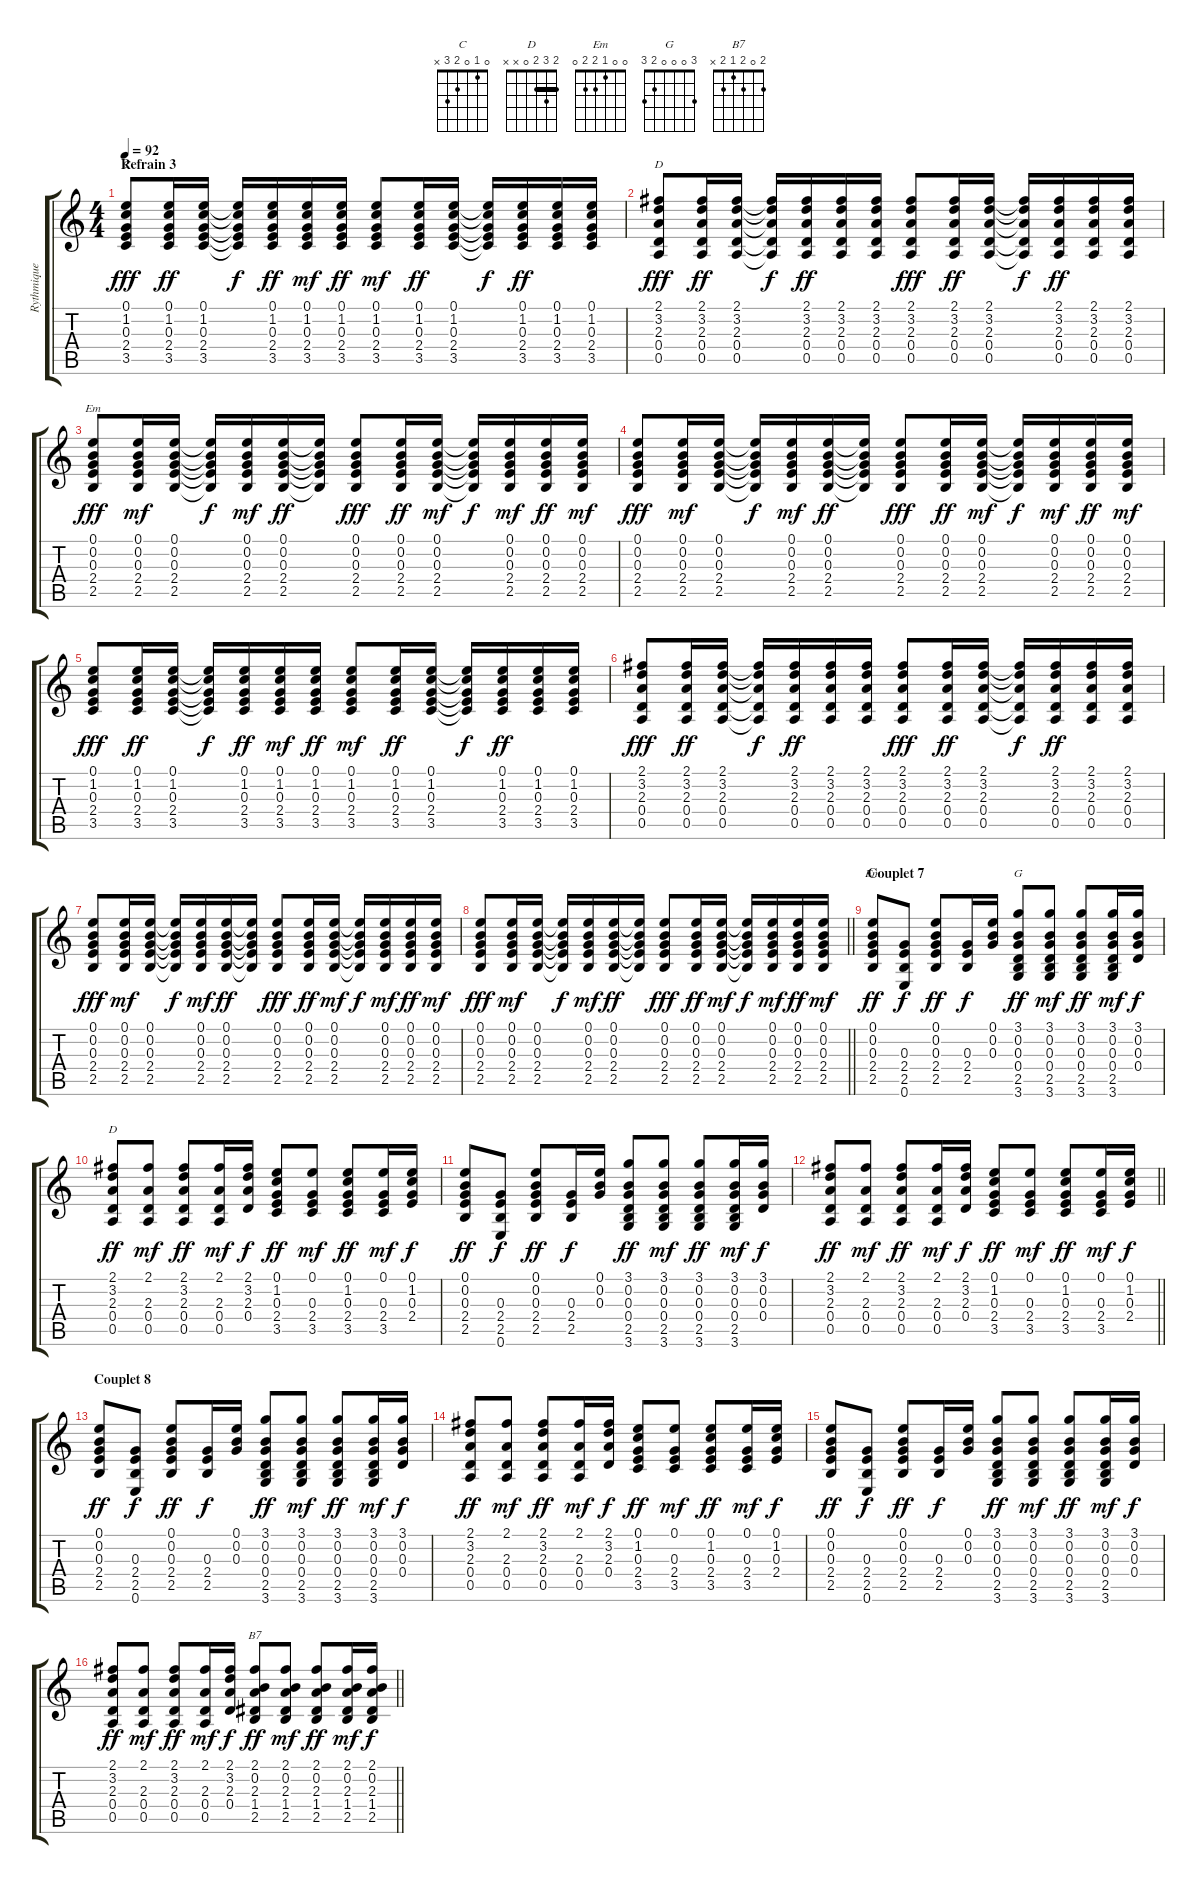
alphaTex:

\track ("Rythmique" "Rythmique") {instrument acousticguitarsteel}
\staff {score tabs}
\tuning (E4 B3 G3 D3 A2 E2) {hide}
\chord ("C" 0 1 0 2 3 x)
\chord ("D" 0 1 0 2 3 x)
\chord ("Em" 0 1 0 2 3 x)
\chord ("Em" 0 0 1 2 2 0)
\chord ("G" 3 0 0 0 2 3)
\chord ("D" 2 3 2 0 x x) {barre 2}
\chord ("B7" 2 0 2 1 2 x)
\ts (4 4)
\section ("" "Refrain 3")
\tempo 92
\clef g2
\ks c
(0.1 1.2 0.3 2.4 3.5).8{ch "C" dy fff} (0.1 1.2 0.3 2.4 3.5).16{dy ff} (0.1 1.2 0.3 2.4 3.5).16 (0.1{t} 1.2{t} 0.3{t} 2.4{t} 3.5{t}).16{dy f} (0.1 1.2 0.3 2.4 3.5).16{dy ff} (0.1 1.2 0.3 2.4 3.5).16{dy mf} (0.1 1.2 0.3 2.4 3.5).16{dy ff} (0.1 1.2 0.3 2.4 3.5).8{dy mf} (0.1 1.2 0.3 2.4 3.5).16{dy ff} (0.1 1.2 0.3 2.4 3.5).16 (0.1{t} 1.2{t} 0.3{t} 2.4{t} 3.5{t}).16{dy f} (0.1 1.2 0.3 2.4 3.5).16{dy ff} (0.1 1.2 0.3 2.4 3.5).16 (0.1 1.2 0.3 2.4 3.5).16 |
(2.1 3.2 2.3 0.4 0.5).8{ch "D" dy fff} (2.1 3.2 2.3 0.4 0.5).16{dy ff} (2.1 3.2 2.3 0.4 0.5).16 (2.1{t} 3.2{t} 2.3{t} 0.4{t} 0.5{t}).16{dy f} (2.1 3.2 2.3 0.4 0.5).16{dy ff} (2.1 3.2 2.3 0.4 0.5).16 (2.1 3.2 2.3 0.4 0.5).16 (2.1 3.2 2.3 0.4 0.5).8{dy fff} (2.1 3.2 2.3 0.4 0.5).16{dy ff} (2.1 3.2 2.3 0.4 0.5).16 (2.1{t} 3.2{t} 2.3{t} 0.4{t} 0.5{t}).16{dy f} (2.1 3.2 2.3 0.4 0.5).16{dy ff} (2.1 3.2 2.3 0.4 0.5).16 (2.1 3.2 2.3 0.4 0.5).16 |
(0.1 0.2 0.3 2.4 2.5).8{ch "Em" dy fff} (0.1 0.2 0.3 2.4 2.5).16{dy mf} (0.1 0.2 0.3 2.4 2.5).16 (0.1{t} 0.2{t} 0.3{t} 2.4{t} 2.5{t}).16{dy f} (0.1 0.2 0.3 2.4 2.5).16{dy mf} (0.1 0.2 0.3 2.4 2.5).16{dy ff} (0.1{t} 0.2{t} 0.3{t} 2.4{t} 2.5{t}).16 (0.1 0.2 0.3 2.4 2.5).8{dy fff} (0.1 0.2 0.3 2.4 2.5).16{dy ff} (0.1 0.2 0.3 2.4 2.5).16{dy mf} (0.1{t} 0.2{t} 0.3{t} 2.4{t} 2.5{t}).16{dy f} (0.1 0.2 0.3 2.4 2.5).16{dy mf} (0.1 0.2 0.3 2.4 2.5).16{dy ff} (0.1 0.2 0.3 2.4 2.5).16{dy mf} |
(0.1 0.2 0.3 2.4 2.5).8{dy fff} (0.1 0.2 0.3 2.4 2.5).16{dy mf} (0.1 0.2 0.3 2.4 2.5).16 (0.1{t} 0.2{t} 0.3{t} 2.4{t} 2.5{t}).16{dy f} (0.1 0.2 0.3 2.4 2.5).16{dy mf} (0.1 0.2 0.3 2.4 2.5).16{dy ff} (0.1{t} 0.2{t} 0.3{t} 2.4{t} 2.5{t}).16 (0.1 0.2 0.3 2.4 2.5).8{dy fff} (0.1 0.2 0.3 2.4 2.5).16{dy ff} (0.1 0.2 0.3 2.4 2.5).16{dy mf} (0.1{t} 0.2{t} 0.3{t} 2.4{t} 2.5{t}).16{dy f} (0.1 0.2 0.3 2.4 2.5).16{dy mf} (0.1 0.2 0.3 2.4 2.5).16{dy ff} (0.1 0.2 0.3 2.4 2.5).16{dy mf} |
(0.1 1.2 0.3 2.4 3.5).8{dy fff} (0.1 1.2 0.3 2.4 3.5).16{dy ff} (0.1 1.2 0.3 2.4 3.5).16 (0.1{t} 1.2{t} 0.3{t} 2.4{t} 3.5{t}).16{dy f} (0.1 1.2 0.3 2.4 3.5).16{dy ff} (0.1 1.2 0.3 2.4 3.5).16{dy mf} (0.1 1.2 0.3 2.4 3.5).16{dy ff} (0.1 1.2 0.3 2.4 3.5).8{dy mf} (0.1 1.2 0.3 2.4 3.5).16{dy ff} (0.1 1.2 0.3 2.4 3.5).16 (0.1{t} 1.2{t} 0.3{t} 2.4{t} 3.5{t}).16{dy f} (0.1 1.2 0.3 2.4 3.5).16{dy ff} (0.1 1.2 0.3 2.4 3.5).16 (0.1 1.2 0.3 2.4 3.5).16 |
(2.1 3.2 2.3 0.4 0.5).8{dy fff} (2.1 3.2 2.3 0.4 0.5).16{dy ff} (2.1 3.2 2.3 0.4 0.5).16 (2.1{t} 3.2{t} 2.3{t} 0.4{t} 0.5{t}).16{dy f} (2.1 3.2 2.3 0.4 0.5).16{dy ff} (2.1 3.2 2.3 0.4 0.5).16 (2.1 3.2 2.3 0.4 0.5).16 (2.1 3.2 2.3 0.4 0.5).8{dy fff} (2.1 3.2 2.3 0.4 0.5).16{dy ff} (2.1 3.2 2.3 0.4 0.5).16 (2.1{t} 3.2{t} 2.3{t} 0.4{t} 0.5{t}).16{dy f} (2.1 3.2 2.3 0.4 0.5).16{dy ff} (2.1 3.2 2.3 0.4 0.5).16 (2.1 3.2 2.3 0.4 0.5).16 |
(0.1 0.2 0.3 2.4 2.5).8{dy fff} (0.1 0.2 0.3 2.4 2.5).16{dy mf} (0.1 0.2 0.3 2.4 2.5).16 (0.1{t} 0.2{t} 0.3{t} 2.4{t} 2.5{t}).16{dy f} (0.1 0.2 0.3 2.4 2.5).16{dy mf} (0.1 0.2 0.3 2.4 2.5).16{dy ff} (0.1{t} 0.2{t} 0.3{t} 2.4{t} 2.5{t}).16 (0.1 0.2 0.3 2.4 2.5).8{dy fff} (0.1 0.2 0.3 2.4 2.5).16{dy ff} (0.1 0.2 0.3 2.4 2.5).16{dy mf} (0.1{t} 0.2{t} 0.3{t} 2.4{t} 2.5{t}).16{dy f} (0.1 0.2 0.3 2.4 2.5).16{dy mf} (0.1 0.2 0.3 2.4 2.5).16{dy ff} (0.1 0.2 0.3 2.4 2.5).16{dy mf} |
\barLineRight lightlight
(0.1 0.2 0.3 2.4 2.5).8{dy fff} (0.1 0.2 0.3 2.4 2.5).16{dy mf} (0.1 0.2 0.3 2.4 2.5).16 (0.1{t} 0.2{t} 0.3{t} 2.4{t} 2.5{t}).16{dy f} (0.1 0.2 0.3 2.4 2.5).16{dy mf} (0.1 0.2 0.3 2.4 2.5).16{dy ff} (0.1{t} 0.2{t} 0.3{t} 2.4{t} 2.5{t}).16 (0.1 0.2 0.3 2.4 2.5).8{dy fff} (0.1 0.2 0.3 2.4 2.5).16{dy ff} (0.1 0.2 0.3 2.4 2.5).16{dy mf} (0.1{t} 0.2{t} 0.3{t} 2.4{t} 2.5{t}).16{dy f} (0.1 0.2 0.3 2.4 2.5).16{dy mf} (0.1 0.2 0.3 2.4 2.5).16{dy ff} (0.1 0.2 0.3 2.4 2.5).16{dy mf} |
\section ("" "Couplet 7")
(0.1 0.2 0.3 2.4 2.5).8{ch "Em" dy ff} (0.3 2.4 2.5 0.6).8{dy f} (0.1 0.2 0.3 2.4 2.5).8{dy ff} (0.3 2.4 2.5).16{dy f} (0.1 0.2 0.3).16 (3.1 0.2 0.3 0.4 2.5 3.6).8{ch "G" dy ff} (3.1 0.2 0.3 0.4 2.5 3.6).8{dy mf} (3.1 0.2 0.3 0.4 2.5 3.6).8{dy ff} (3.1 0.2 0.3 0.4 2.5 3.6).16{dy mf} (3.1 0.2 0.3 0.4).16{dy f} |
(2.1 3.2 2.3 0.4 0.5).8{ch "D" dy ff} (2.1 2.3 0.4 0.5).8{dy mf} (2.1 3.2 2.3 0.4 0.5).8{dy ff} (2.1 2.3 0.4 0.5).16{dy mf} (2.1 3.2 2.3 0.4).16{dy f} (0.1 1.2 0.3 2.4 3.5).8{dy ff} (0.1 0.3 2.4 3.5).8{dy mf} (0.1 1.2 0.3 2.4 3.5).8{dy ff} (0.1 0.3 2.4 3.5).16{dy mf} (0.1 1.2 0.3 2.4).16{dy f} |
(0.1 0.2 0.3 2.4 2.5).8{dy ff} (0.3 2.4 2.5 0.6).8{dy f} (0.1 0.2 0.3 2.4 2.5).8{dy ff} (0.3 2.4 2.5).16{dy f} (0.1 0.2 0.3).16 (3.1 0.2 0.3 0.4 2.5 3.6).8{dy ff} (3.1 0.2 0.3 0.4 2.5 3.6).8{dy mf} (3.1 0.2 0.3 0.4 2.5 3.6).8{dy ff} (3.1 0.2 0.3 0.4 2.5 3.6).16{dy mf} (3.1 0.2 0.3 0.4).16{dy f} |
\barLineRight lightlight
(2.1 3.2 2.3 0.4 0.5).8{dy ff} (2.1 2.3 0.4 0.5).8{dy mf} (2.1 3.2 2.3 0.4 0.5).8{dy ff} (2.1 2.3 0.4 0.5).16{dy mf} (2.1 3.2 2.3 0.4).16{dy f} (0.1 1.2 0.3 2.4 3.5).8{dy ff} (0.1 0.3 2.4 3.5).8{dy mf} (0.1 1.2 0.3 2.4 3.5).8{dy ff} (0.1 0.3 2.4 3.5).16{dy mf} (0.1 1.2 0.3 2.4).16{dy f} |
\section ("" "Couplet 8")
(0.1 0.2 0.3 2.4 2.5).8{dy ff} (0.3 2.4 2.5 0.6).8{dy f} (0.1 0.2 0.3 2.4 2.5).8{dy ff} (0.3 2.4 2.5).16{dy f} (0.1 0.2 0.3).16 (3.1 0.2 0.3 0.4 2.5 3.6).8{dy ff} (3.1 0.2 0.3 0.4 2.5 3.6).8{dy mf} (3.1 0.2 0.3 0.4 2.5 3.6).8{dy ff} (3.1 0.2 0.3 0.4 2.5 3.6).16{dy mf} (3.1 0.2 0.3 0.4).16{dy f} |
(2.1 3.2 2.3 0.4 0.5).8{dy ff} (2.1 2.3 0.4 0.5).8{dy mf} (2.1 3.2 2.3 0.4 0.5).8{dy ff} (2.1 2.3 0.4 0.5).16{dy mf} (2.1 3.2 2.3 0.4).16{dy f} (0.1 1.2 0.3 2.4 3.5).8{dy ff} (0.1 0.3 2.4 3.5).8{dy mf} (0.1 1.2 0.3 2.4 3.5).8{dy ff} (0.1 0.3 2.4 3.5).16{dy mf} (0.1 1.2 0.3 2.4).16{dy f} |
(0.1 0.2 0.3 2.4 2.5).8{dy ff} (0.3 2.4 2.5 0.6).8{dy f} (0.1 0.2 0.3 2.4 2.5).8{dy ff} (0.3 2.4 2.5).16{dy f} (0.1 0.2 0.3).16 (3.1 0.2 0.3 0.4 2.5 3.6).8{dy ff} (3.1 0.2 0.3 0.4 2.5 3.6).8{dy mf} (3.1 0.2 0.3 0.4 2.5 3.6).8{dy ff} (3.1 0.2 0.3 0.4 2.5 3.6).16{dy mf} (3.1 0.2 0.3 0.4).16{dy f} |
\barLineRight lightlight
(2.1 3.2 2.3 0.4 0.5).8{dy ff} (2.1 2.3 0.4 0.5).8{dy mf} (2.1 3.2 2.3 0.4 0.5).8{dy ff} (2.1 2.3 0.4 0.5).16{dy mf} (2.1 3.2 2.3 0.4).16{dy f} (2.1 0.2 2.3 1.4 2.5).8{ch "B7" dy ff} (2.1 0.2 2.3 1.4 2.5).8{dy mf} (2.1 0.2 2.3 1.4 2.5).8{dy ff} (2.1 0.2 2.3 1.4 2.5).16{dy mf} (2.1 0.2 2.3 1.4 2.5).16{dy f}
